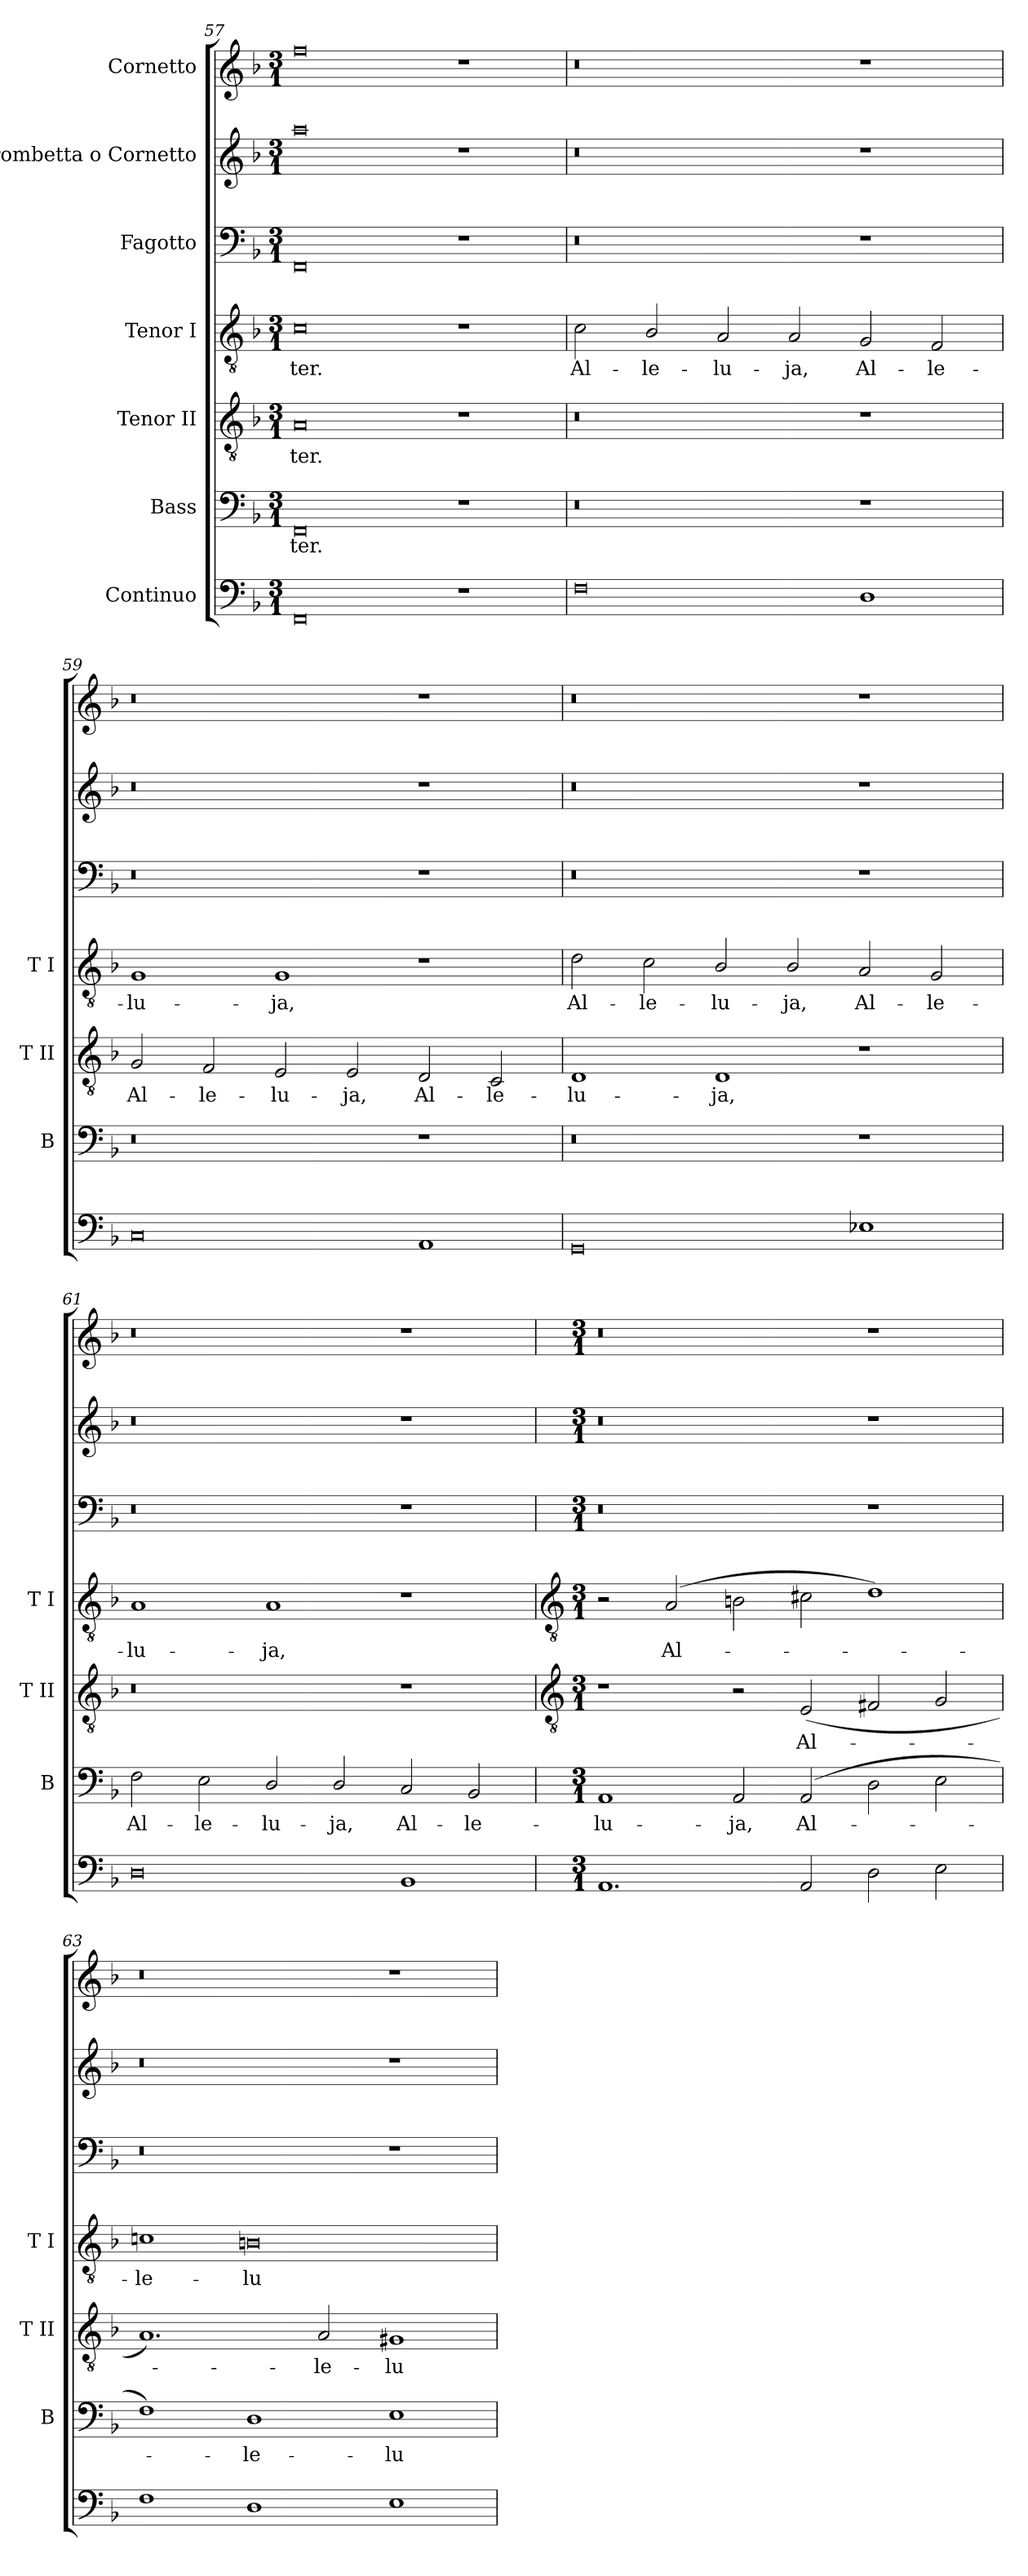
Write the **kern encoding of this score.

**kern	**kern	**text	**kern	**text	**kern	**text	**kern	**kern	**kern
*part7	*part6	*part6	*part5	*part5	*part4	*part4	*part3	*part2	*part1
*staff7	*staff6	*staff6	*staff5	*staff5	*staff4	*staff4	*staff3	*staff2	*staff1
*I"Continuo	*I"Bass	*	*I"Tenor II	*	*I"Tenor I	*	*I"Fagotto	*I"Trombetta o Cornetto	*I"Cornetto
*	*I'B	*	*I'T II	*	*I'T I	*	*	*	*
*clefF4	*clefF4	*	*clefGv2	*	*clefGv2	*	*clefF4	*clefG2	*clefG2
*k[b-]	*k[b-]	*	*k[b-]	*	*k[b-]	*	*k[b-]	*k[b-]	*k[b-]
*F:	*F:	*	*F:	*	*F:	*	*F:	*F:	*F:
*M3/1	*M3/1	*	*M3/1	*	*M3/1	*	*M3/1	*M3/1	*M3/1
=57	=57	=57	=57	=57	=57	=57	=57	=57	=57
!	!	!LO:LY:b	!	!LO:LY:b	!	!LO:LY:b	!	!	!
0FF	0FF	-ter.	0A	-ter.	0c	-ter.	0FF	0aa	0ff
1r	1r	.	1r	.	1r	.	1r	1r	1r
=58	=58	=58	=58	=58	=58	=58	=58	=58	=58
!	!	!	!	!	!	!LO:LY:b	!	!	!
0F	0r	.	0r	.	2c	Al-	0r	0r	0r
!	!	!	!	!	!	!LO:LY:b	!	!	!
.	.	.	.	.	2B-/	-le-	.	.	.
!	!	!	!	!	!	!LO:LY:b	!	!	!
.	.	.	.	.	2A	-lu-	.	.	.
!	!	!	!	!	!	!LO:LY:b	!	!	!
.	.	.	.	.	2A	-ja,	.	.	.
!	!	!	!	!	!	!LO:LY:b	!	!	!
1D	1r	.	1r	.	2G	Al-	1r	1r	1r
!	!	!	!	!	!	!LO:LY:b	!	!	!
.	.	.	.	.	2F	-le-	.	.	.
=59	=59	=59	=59	=59	=59	=59	=59	=59	=59
!	!	!	!	!LO:LY:b	!	!LO:LY:b	!	!	!
0C	0r	.	2G	Al-	1G	-lu-	0r	0r	0r
!	!	!	!	!LO:LY:b	!	!	!	!	!
.	.	.	2F	-le-	.	.	.	.	.
!	!	!	!	!LO:LY:b	!	!LO:LY:b	!	!	!
.	.	.	2E	-lu-	1G	-ja,	.	.	.
!	!	!	!	!LO:LY:b	!	!	!	!	!
.	.	.	2E	-ja,	.	.	.	.	.
!	!	!	!	!LO:LY:b	!	!	!	!	!
1AA	1r	.	2D	Al-	1r	.	1r	1r	1r
!	!	!	!	!LO:LY:b	!	!	!	!	!
.	.	.	2C	-le-	.	.	.	.	.
=60	=60	=60	=60	=60	=60	=60	=60	=60	=60
!	!	!	!	!LO:LY:b	!	!LO:LY:b	!	!	!
0GG	0r	.	1D	-lu-	2d	Al-	0r	0r	0r
!	!	!	!	!	!	!LO:LY:b	!	!	!
.	.	.	.	.	2c	-le-	.	.	.
!	!	!	!	!LO:LY:b	!	!LO:LY:b	!	!	!
.	.	.	1D	-ja,	2B-/	-lu-	.	.	.
!	!	!	!	!	!	!LO:LY:b	!	!	!
.	.	.	.	.	2B-/	-ja,	.	.	.
!	!	!	!	!	!	!LO:LY:b	!	!	!
1E-X	1r	.	1r	.	2A	Al-	1r	1r	1r
!	!	!	!	!	!	!LO:LY:b	!	!	!
.	.	.	.	.	2G	-le-	.	.	.
=61	=61	=61	=61	=61	=61	=61	=61	=61	=61
!	!	!LO:LY:b	!	!	!	!LO:LY:b	!	!	!
0D	2F	Al-	0r	.	1A	-lu-	0r	0r	0r
!	!	!LO:LY:b	!	!	!	!	!	!	!
.	2E	-le-	.	.	.	.	.	.	.
!	!	!LO:LY:b	!	!	!	!LO:LY:b	!	!	!
.	2D/	-lu-	.	.	1A	-ja,	.	.	.
!	!	!LO:LY:b	!	!	!	!	!	!	!
.	2D/	-ja,	.	.	.	.	.	.	.
!	!	!LO:LY:b	!	!	!	!	!	!	!
1BB-	2C	Al-	1r	.	1r	.	1r	1r	1r
!	!	!LO:LY:b	!	!	!	!	!	!	!
.	2BB-	-le-	.	.	.	.	.	.	.
!!LO:LB:g=z
=62	=62	=62	=62	=62	=62	=62	=62	=62	=62
*	*	*	*clefGv2	*	*clefGv2	*	*	*	*
*M3/1	*M3/1	*	*M3/1	*	*M3/1	*	*M3/1	*M3/1	*M3/1
!	!	!LO:LY:b	!	!	!	!	!	!	!
1.AA	1AA	-lu-	1r	.	2r	.	0r	0r	0r
!	!	!	!	!	!	!LO:LY:b	!	!	!
.	.	.	.	.	(>2A	Al-	.	.	.
!	!	!LO:LY:b	!	!	!	!	!	!	!
.	2AA	-ja,	2r	.	2Bn	.	.	.	.
!	!	!LO:LY:b	!	!LO:LY:b	!	!	!	!	!
2AA	(>2AA	Al-	(<2E	Al-	2c#X	.	.	.	.
2D	2D	.	2F#X	.	1d)	.	1r	1r	1r
2E	2E	.	2G	.	.	.	.	.	.
=63	=63	=63	=63	=63	=63	=63	=63	=63	=63
!	!	!	!	!	!	!LO:LY:b	!	!	!
1F	1F)	.	1.A)	.	1cn	le-	0r	0r	0r
!	!	!LO:LY:b	!	!	!	!LO:LY:b	!	!	!
1D	1D	le-	.	.	0Bn	-lu-	.	.	.
!	!	!	!	!LO:LY:b	!	!	!	!	!
.	.	.	2A	le-	.	.	.	.	.
!	!	!LO:LY:b	!	!LO:LY:b	!	!	!	!	!
1E	1E	-lu-	1G#X	-lu-	.	.	1r	1r	1r
=	=	=	=	=	=	=	=	=	=
*-	*-	*-	*-	*-	*-	*-	*-	*-	*-
